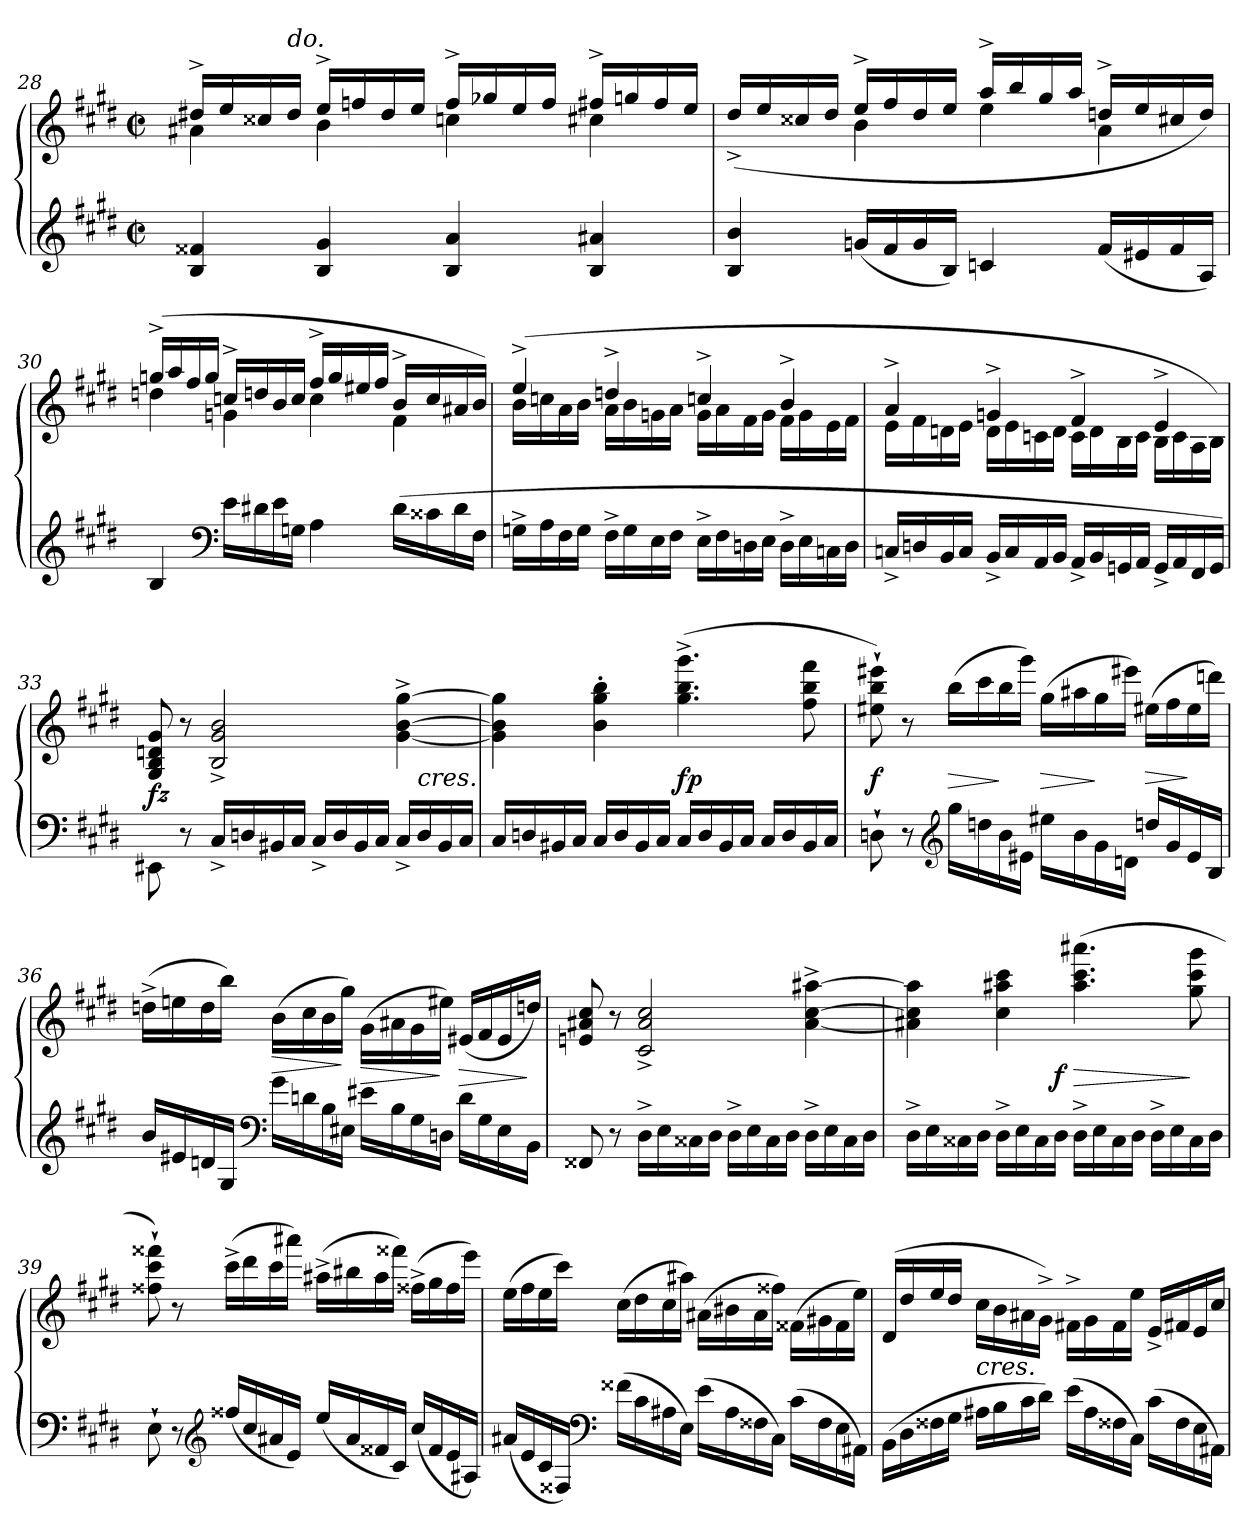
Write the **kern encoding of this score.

**kern	**kern	**dynam
*part1	*part1	*part1
*staff2	*staff1	*staff1/2
*clefG2	*clefG2	*
*k[f#c#g#d#]	*k[f#c#g#d#]	*
*M2/2	*M2/2	*
*met(c|)	*met(c|)	*
=28	=28	=28
*	*^	*
4B 4f##X	16dd#X^>LL	4a#X	.
.	16ee	.	.
.	16cc##X	.	.
!	!LO:TX:a:i:t=do.	!	!
.	16dd#JJ	.	.
4B 4g#	16ee^LL	4b	.
.	16ffn	.	.
.	16dd#	.	.
.	16eeJJ	.	.
4B 4a	16ff^>LL	4ccn	.
.	16gg-X	.	.
.	16ee	.	.
.	16ffJJ	.	.
4B 4a#X	16ff#X^>LL	4cc#X	.
.	16ggn	.	.
.	16ff#	.	.
.	16eeJJ	.	.
=29	=29	=29	=29
4B 4b	(>16dd#^>/LL	4reyy	.
.	16ee	.	.
.	16cc##X	.	.
.	16dd#JJ	.	.
(<16gnLL	16ee^>LL	4b	.
16f#	16ff#	.	.
16g	16dd#	.	.
16BJJ)	16eeJJ	.	.
4cn	16aa^>LL	4ee	.
.	16bb	.	.
.	16gg#	.	.
.	16aaJJ	.	.
(16f#LL	16ddn^>LL	4a	.
16e#X	16ee	.	.
16f#	16cc#X	.	.
16AJJ)	16ddJJ)	.	.
=30	=30	=30	=30
4B	(>16ggn^>LL	4ddn	.
.	16aa	.	.
.	16ff#	.	.
.	16ggJJ	.	.
*clefF4	*	*	*
16eLL	16ccn^>LL	4gn	.
16d#X	16ddn	.	.
16e	16b	.	.
16GnJJ	16ccJJ	.	.
4A	16ff#^>LL	4cc	.
.	16gg	.	.
.	16ee#X	.	.
.	16ff#JJ	.	.
(<16d#LL	16b^>LL	4f#	.
16c##X	16cc	.	.
16d#	16a#X	.	.
16F#JJ	16bJJ)	.	.
=31	=31	=31	=31
16Gn^>LL	(4ee^>	16bLL	.
16A	.	16ccn	.
16F#	.	16a	.
16GJJ	.	16bJJ	.
16F#^>LL	4ddn^>	16aLL	.
16G	.	16b	.
16E	.	16gn	.
16F#JJ	.	16aJJ	.
16E^>LL	4ccn^>	16gLL	.
16F#	.	16a	.
16Dn	.	16f#	.
16EJJ	.	16gJJ	.
16D^>LL	4b^>	16f#LL	.
16E	.	16g	.
16Cn	.	16e	.
16DJJ	.	16f#JJ	.
=32	=32	=32	=32
16Cn^<LL	4a^>	16eLL	.
16Dn	.	16f#	.
16BB	.	16dn	.
16CJJ	.	16eJJ	.
16BB^<LL	4gn^>	16dLL	.
16C	.	16e	.
16AA	.	16cn	.
16BBJJ	.	16dJJ	.
16AA^<LL	4f#^>	16cLL	.
16BB	.	16d	.
16GGn	.	16B	.
16AAJJ	.	16cJJ	.
16GG^<LL	4e^>	16BLL	.
16AA	.	16c	.
16FF#	.	16A	.
16GGJJ)	.	16BJJ)	.
=33	=33	=33	=33
8EE#X\	8G#/ 8B/ 8dn/ 8g#/	2ryy	fz
8r	8r	.	.
16C#^<LL	2B^> 2g#^> 2b^>	.	.
16Dn	.	.	.
16BB#X	.	.	.
16C#JJ	.	.	.
16C#^<LL	.	4ryy	.
16D	.	.	.
16BB#	.	.	.
16C#JJ	.	.	.
16C#^<LL	[4g#^> [4b^> [4gg#^>	16ryy	.
!	!	!LO:TX:c:i:t=cres.	!
16D	.	8.ryy	.
16BB#	.	.	.
16C#JJ	.	.	.
*	*v	*v	*
=34	=34	=34
16C#LL	4g#] 4b] 4gg#]	.
16Dn	.	.
16BB#X	.	.
16C#JJ	.	.
16C#LL	4b'> 4gg#'> 4bb'>	.
16D	.	.
16BB#	.	.
16C#JJ	.	.
16C#LL	(>4.gg#^< 4.bb^< 4.ggg#^<	fp
16D	.	.
16BB#	.	.
16C#JJ	.	.
16C#LL	.	.
16D	.	.
16BB#	8ff# 8bb 8fff#	.
16C#JJ	.	.
=35	=35	=35
8Dn`>	8ee#X`>\ 8bb`>\ 8eee#X`>\)	f
8r	8r	.
*clefG2	*	*
16gg#LL	(16bbLL	>
16ddn	16ccc#	.
16b	16bb	]
16e#XJJ	16ggg#JJ)	.
16ee#X\LL	(16gg#\LL	>
16b\	16aa#X	.
16g#\	16gg#	]
16dn\JJ	16eee#XJJ)	.
16ddnLL	(16ee#X\LL	>
16g#	16ff#	.
16e#	16ee#	]
16BJJ	16dddnJJ)	.
=36	=36	=36
16bLL	(16ddn^<LL	.
16e#X	16een	.
16dn	16dd	.
16G#JJ	16bbJJ)	.
*clefF4	*	*
16g#LL	(16bLL	>
16dn	16cc#	.
16B	16b	.
16E#XJJ	16gg#JJ)	]
16e#XLL	(16g#\LL	>
16B	16a#X	.
16G#	16g#	.
16DnJJ	16ee#XJJ)	]
16dLL	(16e#XLL	>
16G#	16f#	.
16E#	16e#	.
16BBJJ	16ddnJJ)	]
=37	=37	=37
8FF##X	8en 8a#X 8cc#	.
8r	8r	.
16D#^>LL	2c#^< 2a#^< 2cc#^<	.
16E	.	.
16C##X	.	.
16D#JJ	.	.
16D#^>LL	.	.
16E	.	.
16C##	.	.
16D#JJ	.	.
16D#^>LL	[4a#^> [4cc#^> [4aa#X^>	.
16E	.	.
16C##	.	.
16D#JJ	.	.
=38	=38	=38
*	*^	*
16D#^>LL	4a#X] 4cc#] 4aa#]	4..ryy	.
16E	.	.	.
16C##X	.	.	.
16D#JJ	.	.	.
16D#^>LL	4cc# 4aa#X 4ccc#	.	.
16E	.	.	.
16C##	.	.	.
16D#JJ	.	2ryy	f
16D#^>LL	(4.aa# 4.ccc# 4.aaa#X	.	>
16E	.	.	.
16C##	.	.	.
16D#JJ	.	.	.
16D#^LL	.	.	.
16E	.	.	.
16C##	8gg# 8ccc# 8ggg#	.	]
16D#JJ	.	16ryy	.
*	*v	*v	*
=39	=39	=39
8E`>	8ff##X`> 8ccc#`> 8fff##X`>)	.
8r	8r	.
*clefG2	*	*
(16ff##X/LL	(16ccc#^<LL	.
16cc#	16ddd#	.
16a#X	16ccc#	.
16eJJ)	16aaa#XJJ)	.
(16eeLL	(16aa#X^<LL	.
16a#	16bb#X	.
16f##X	16aa#	.
16c#JJ)	16fff##XJJ)	.
(16cc#LL	(16ff##X^<LL	.
16f##	16gg#	.
16e	16ff##	.
16A#XJJ)	16eeeJJ)	.
=40	=40	=40
(16a#XLL	(16eeLL	.
16e	16ff#	.
16c#	16ee	.
16F##XJJ)	16ccc#JJ)	.
*clefF4	*	*
(16f##XLL	(16cc#LL	.
16c#	16dd#	.
16A#X	16cc#	.
16EJJ)	16aa#XJJ)	.
(16eLL	(16a#XLL	.
16A#	16b#X	.
16F##X	16a#	.
16C#JJ)	16ff##XJJ)	.
(16c#LL	(16f##X\LL	.
16F##	16g#X	.
16E	16f##	.
16AA#XJJ)	16eeJJ)	.
=41	=41	=41
(16BBLL	(16d#LL	.
16D#	16dd#	.
16F##X	16ee	.
16G#JJ	16dd#JJ	.
!	!LO:TX:c:i:t=cres.	!
16A#XLL	16cc#\LL	.
16B	16b\	.
16c#	16a#X\	.
16d#JJ)	16g#^<\JJ)	.
(16eLL	16f#X^<LL	.
16A#	16g#	.
16F##X	16f#	.
16C#JJ)	16eeJJ	.
(16c#LL	16e^<LL	.
16F##	16f#X	.
16E	16e	.
16AA#XJJ)	16cc#JJ	.
=	=	=
*-	*-	*-
